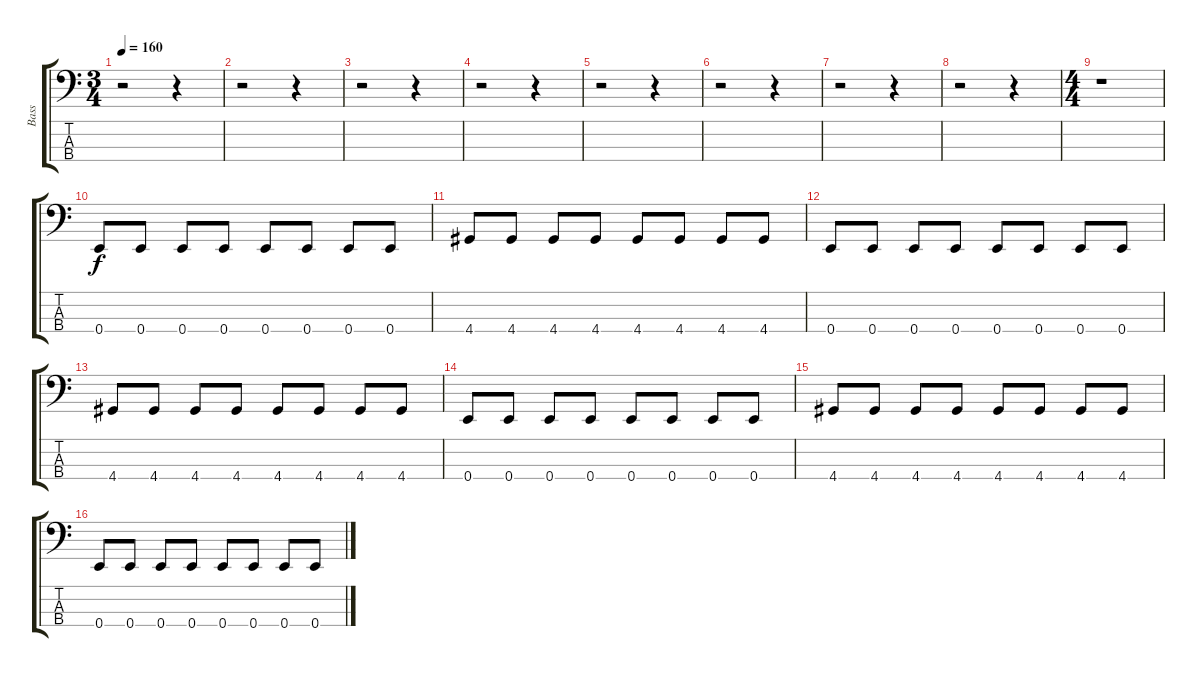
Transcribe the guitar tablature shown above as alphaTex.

\track ("Bass" "Bass") {instrument electricbasspick}
\staff {score tabs}
\tuning (G2 D2 A1 E1) {hide}
\ts (3 4)
\tempo 160
\clef f4
\ks c
r.2{dy f} r.4 |
r.2 r.4 |
r.2 r.4 |
r.2 r.4 |
r.2 r.4 |
r.2 r.4 |
r.2 r.4 |
r.2 r.4 |
\ts (4 4)
r.1 |
0.4.8 0.4.8 0.4.8 0.4.8 0.4.8 0.4.8 0.4.8 0.4.8 |
4.4.8 4.4.8 4.4.8 4.4.8 4.4.8 4.4.8 4.4.8 4.4.8 |
0.4.8 0.4.8 0.4.8 0.4.8 0.4.8 0.4.8 0.4.8 0.4.8 |
4.4.8 4.4.8 4.4.8 4.4.8 4.4.8 4.4.8 4.4.8 4.4.8 |
0.4.8 0.4.8 0.4.8 0.4.8 0.4.8 0.4.8 0.4.8 0.4.8 |
4.4.8 4.4.8 4.4.8 4.4.8 4.4.8 4.4.8 4.4.8 4.4.8 |
0.4.8 0.4.8 0.4.8 0.4.8 0.4.8 0.4.8 0.4.8 0.4.8
